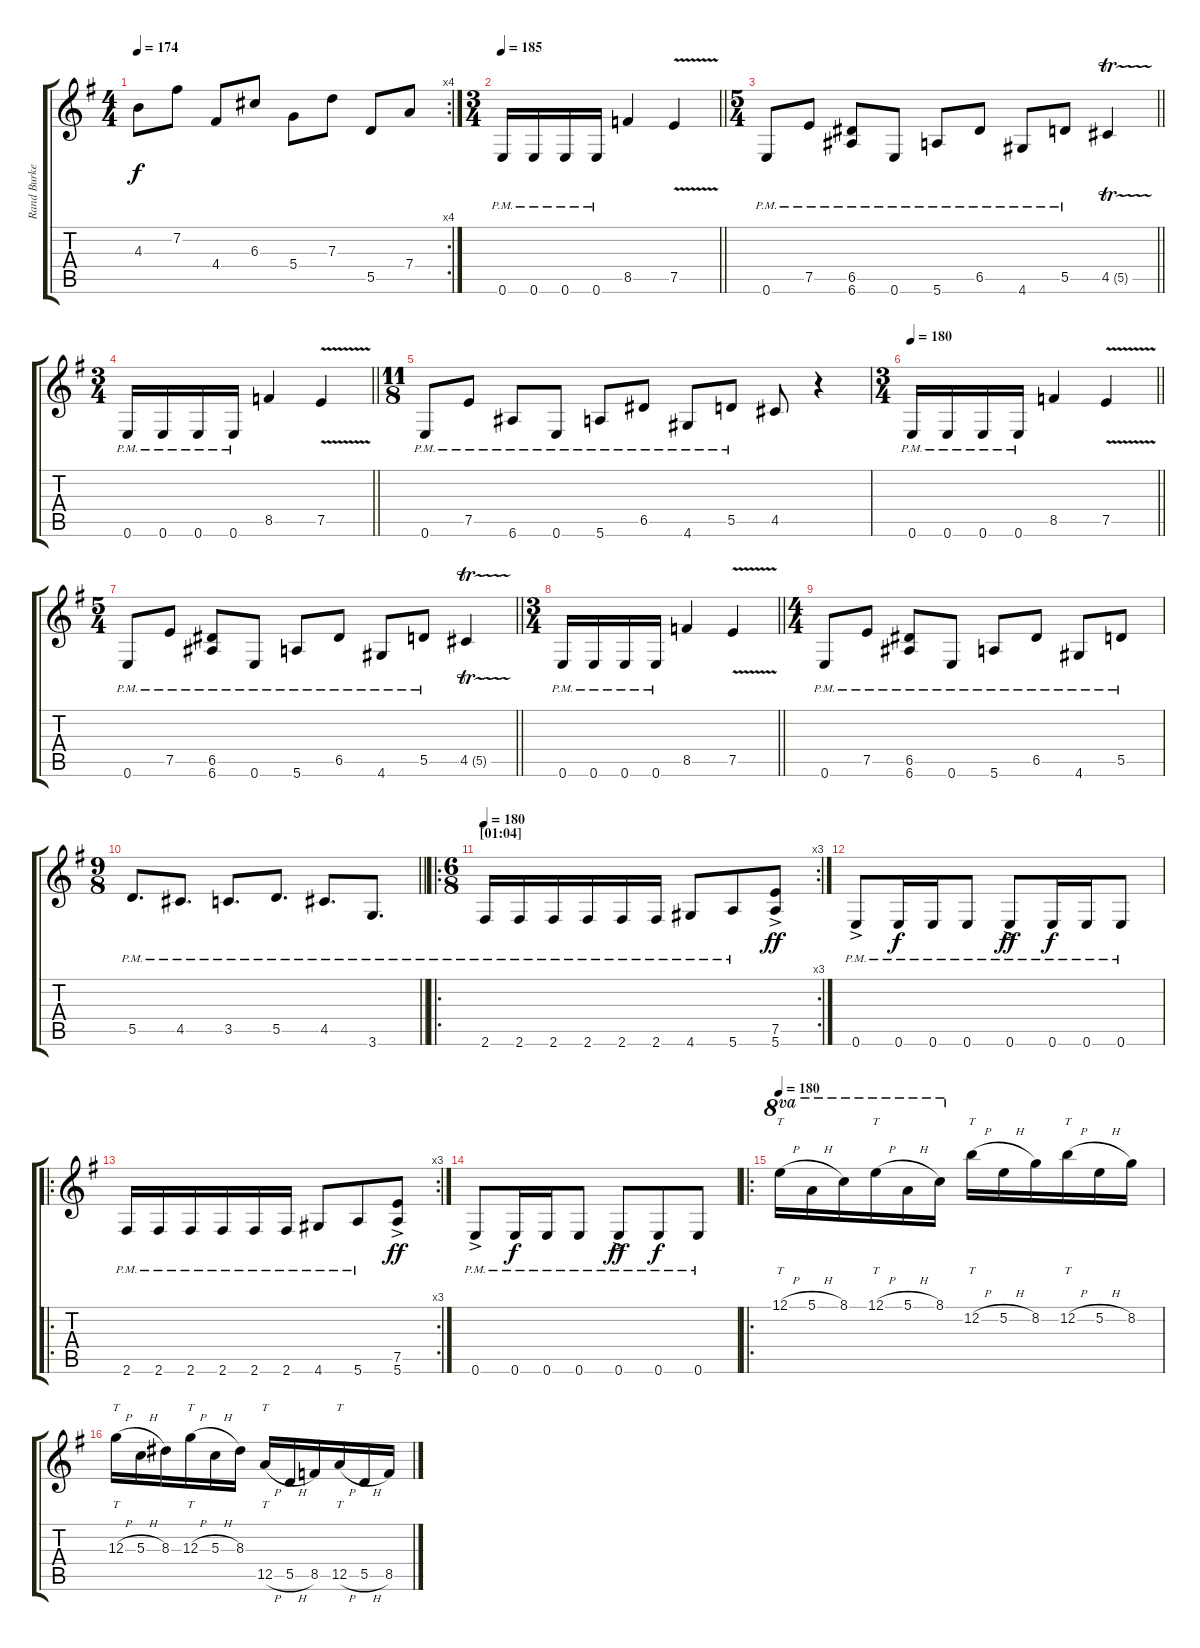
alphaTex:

\track ("Rand Burkey" "Rand Burke") {instrument overdrivenguitar}
\staff {score tabs}
\tuning (E4 B3 G3 D3 A2 E2) {hide}
\rc 4
\ts (4 4)
\tempo 174
\clef g2
\ks g
4.3.8{dy f} 7.2.8 4.4.8 6.3.8 5.4.8 7.3.8 5.5.8 7.4.8 |
\ts (3 4)
\tempo 185
\barLineRight lightlight
0.6{pm}.16 0.6{pm}.16 0.6{pm}.16 0.6{pm}.16 8.5.4 7.5{v}.4 |
\ts (5 4)
\barLineRight lightlight
0.6{pm}.8 7.5{pm}.8 (6.5{pm} 6.6{pm}).8 0.6{pm}.8 5.6{pm}.8 6.5{pm}.8 4.6{pm}.8 5.5{pm}.8 4.5{tr (5 32)}.4 |
\ts (3 4)
\barLineRight lightlight
0.6{pm}.16 0.6{pm}.16 0.6{pm}.16 0.6{pm}.16 8.5.4 7.5{v}.4 |
\ts (11 8)
0.6{pm}.8 7.5{pm}.8 6.6{pm}.8 0.6{pm}.8 5.6{pm}.8 6.5{pm}.8 4.6{pm}.8 5.5{pm}.8 4.5.8 r.4 |
\ts (3 4)
\tempo 180
\barLineRight lightlight
0.6{pm}.16 0.6{pm}.16 0.6{pm}.16 0.6{pm}.16 8.5.4 7.5{v}.4 |
\ts (5 4)
\barLineRight lightlight
0.6{pm}.8 7.5{pm}.8 (6.5{pm} 6.6{pm}).8 0.6{pm}.8 5.6{pm}.8 6.5{pm}.8 4.6{pm}.8 5.5{pm}.8 4.5{tr (5 32)}.4 |
\ts (3 4)
\barLineRight lightlight
0.6{pm}.16 0.6{pm}.16 0.6{pm}.16 0.6{pm}.16 8.5.4 7.5{v}.4 |
\ts (4 4)
0.6{pm}.8 7.5{pm}.8 (6.5{pm} 6.6{pm}).8 0.6{pm}.8 5.6{pm}.8 6.5{pm}.8 4.6{pm}.8 5.5{pm}.8 |
\ts (9 8)
\barLineRight lightlight
5.5{pm}.8{d} 4.5{pm}.8{d} 3.5{pm}.8{d} 5.5{pm}.8{d} 4.5{pm}.8{d} 3.6{pm}.8{d} |
\ro
\rc 3
\ts (6 8)
\section ("" "[01:04]")
\tempo 180
2.6{pm}.16 2.6{pm}.16 2.6{pm}.16 2.6{pm}.16 2.6{pm}.16 2.6{pm}.16 4.6{pm}.8 5.6{pm}.8 (7.5{ac} 5.6{ac}).8{dy ff} |
0.6{ac pm}.8 0.6{pm}.16{dy f} 0.6{pm}.16 0.6{pm}.8 0.6{ac pm}.8{dy ff} 0.6{pm}.16{dy f} 0.6{pm}.16 0.6{pm}.8 |
\ro
\rc 3
2.6{pm}.16 2.6{pm}.16 2.6{pm}.16 2.6{pm}.16 2.6{pm}.16 2.6{pm}.16 4.6{pm}.8 5.6{pm}.8 (7.5{ac} 5.6{ac}).8{dy ff} |
0.6{ac pm}.8 0.6{pm}.16{dy f} 0.6{pm}.16 0.6{pm}.8 0.6{ac pm}.8{dy ff} 0.6{pm}.8{dy f} 0.6{pm}.8 |
\ro
\tempo 180
12.1{h}.16{tt ot 8va} 5.1{h}.16{ot 8va} 8.1.16{ot 8va} 12.1{h}.16{tt ot 8va} 5.1{h}.16{ot 8va} 8.1.16{ot 8va} 12.2{h}.16{tt} 5.2{h}.16 8.2.16 12.2{h}.16{tt} 5.2{h}.16 8.2.16 |
12.3{h}.16{tt} 5.3{h}.16 8.3.16 12.3{h}.16{tt} 5.3{h}.16 8.3.16 12.5{h}.16{tt} 5.5{h}.16 8.5.16 12.5{h}.16{tt} 5.5{h}.16 8.5.16
